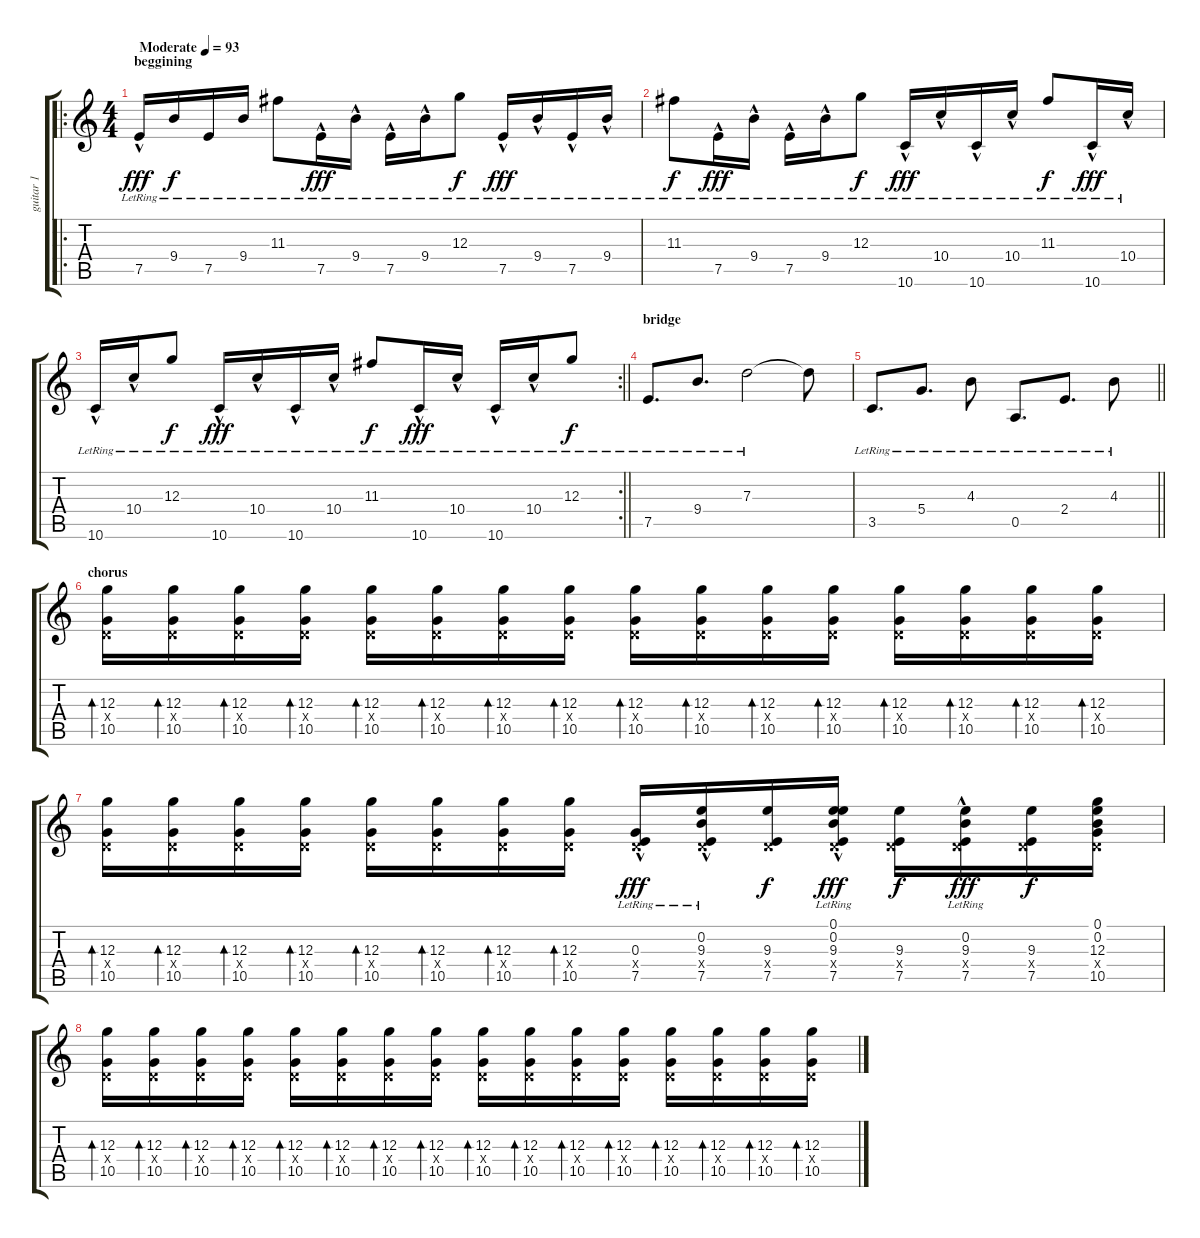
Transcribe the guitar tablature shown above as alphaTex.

\track ("guitar 1" "guitar 1") {instrument distortionguitar}
\staff {score tabs}
\tuning (E4 B3 G3 D3 A2 D2) {hide}
\ro
\ts (4 4)
\section ("" "beggining")
\tempo (93 "Moderate")
\clef g2
\ks c
7.5{hac lr}.16{dy fff instrument distortionguitar} 9.4{lr}.16{dy f} 7.5{lr}.16 9.4{lr}.16 11.3{lr}.8 7.5{hac lr}.16{dy fff} 9.4{hac lr}.16 7.5{hac lr}.16 9.4{hac lr}.16 12.3{lr}.8{dy f} 7.5{hac lr}.16{dy fff} 9.4{hac lr}.16 7.5{hac lr}.16 9.4{hac lr}.16 |
11.3{lr}.8{dy f} 7.5{hac lr}.16{dy fff} 9.4{hac lr}.16 7.5{hac lr}.16 9.4{hac lr}.16 12.3{lr}.8{dy f} 10.6{hac lr}.16{dy fff} 10.4{hac lr}.16 10.6{hac lr}.16 10.4{hac lr}.16 11.3{lr}.8{dy f} 10.6{hac lr}.16{dy fff} 10.4{hac lr}.16 |
\rc 2
\barLineRight lightlight
10.6{hac lr}.16 10.4{hac lr}.16 12.3{lr}.8{dy f} 10.6{hac lr}.16{dy fff} 10.4{hac lr}.16 10.6{hac lr}.16 10.4{hac lr}.16 11.3{lr}.8{dy f} 10.6{hac lr}.16{dy fff} 10.4{hac lr}.16 10.6{hac lr}.16 10.4{hac lr}.16 12.3{lr}.8{dy f} |
\section ("" "bridge")
7.5{lr}.8{d} 9.4{lr}.8{d} 7.3{lr}.2 7.3{t}.8 |
\barLineRight lightlight
3.5{lr}.8{d} 5.4{lr}.8{d} 4.3{lr}.8 0.5{lr}.8{d} 2.4{lr}.8{d} 4.3{lr}.8 |
\section ("" "chorus")
(12.3 0.4{x} 10.5).16{bd 60} (12.3 0.4{x} 10.5).16{bd 60} (12.3 0.4{x} 10.5).16{bd 60} (12.3 0.4{x} 10.5).16{bd 60} (12.3 0.4{x} 10.5).16{bd 60} (12.3 0.4{x} 10.5).16{bd 60} (12.3 0.4{x} 10.5).16{bd 60} (12.3 0.4{x} 10.5).16{bd 60} (12.3 0.4{x} 10.5).16{bd 60} (12.3 0.4{x} 10.5).16{bd 60} (12.3 0.4{x} 10.5).16{bd 60} (12.3 0.4{x} 10.5).16{bd 60} (12.3 0.4{x} 10.5).16{bd 60} (12.3 0.4{x} 10.5).16{bd 60} (12.3 0.4{x} 10.5).16{bd 60} (12.3 0.4{x} 10.5).16{bd 60} |
(12.3 0.4{x} 10.5).16{bd 60} (12.3 0.4{x} 10.5).16{bd 60} (12.3 0.4{x} 10.5).16{bd 60} (12.3 0.4{x} 10.5).16{bd 60} (12.3 0.4{x} 10.5).16{bd 60} (12.3 0.4{x} 10.5).16{bd 60} (12.3 0.4{x} 10.5).16{bd 60} (12.3 0.4{x} 10.5).16{bd 60} (0.3{hac lr} 0.4{x} 7.5).16{dy fff} (0.2{hac lr} 9.3 0.4{x} 7.5).16 (9.3 0.4{x} 7.5).16{dy f} (0.1{hac lr} 0.2{lr} 9.3 0.4{x} 7.5).16{dy fff} (9.3 0.4{x} 7.5).16{dy f} (0.2{hac lr} 9.3 0.4{x} 7.5).16{dy fff} (9.3 0.4{x} 7.5).16{dy f} (0.1 0.2 12.3 0.4{x} 10.5).16 |
(12.3 0.4{x} 10.5).16{bd 60} (12.3 0.4{x} 10.5).16{bd 60} (12.3 0.4{x} 10.5).16{bd 60} (12.3 0.4{x} 10.5).16{bd 60} (12.3 0.4{x} 10.5).16{bd 60} (12.3 0.4{x} 10.5).16{bd 60} (12.3 0.4{x} 10.5).16{bd 60} (12.3 0.4{x} 10.5).16{bd 60} (12.3 0.4{x} 10.5).16{bd 60} (12.3 0.4{x} 10.5).16{bd 60} (12.3 0.4{x} 10.5).16{bd 60} (12.3 0.4{x} 10.5).16{bd 60} (12.3 0.4{x} 10.5).16{bd 60} (12.3 0.4{x} 10.5).16{bd 60} (12.3 0.4{x} 10.5).16{bd 60} (12.3 0.4{x} 10.5).16{bd 60}
